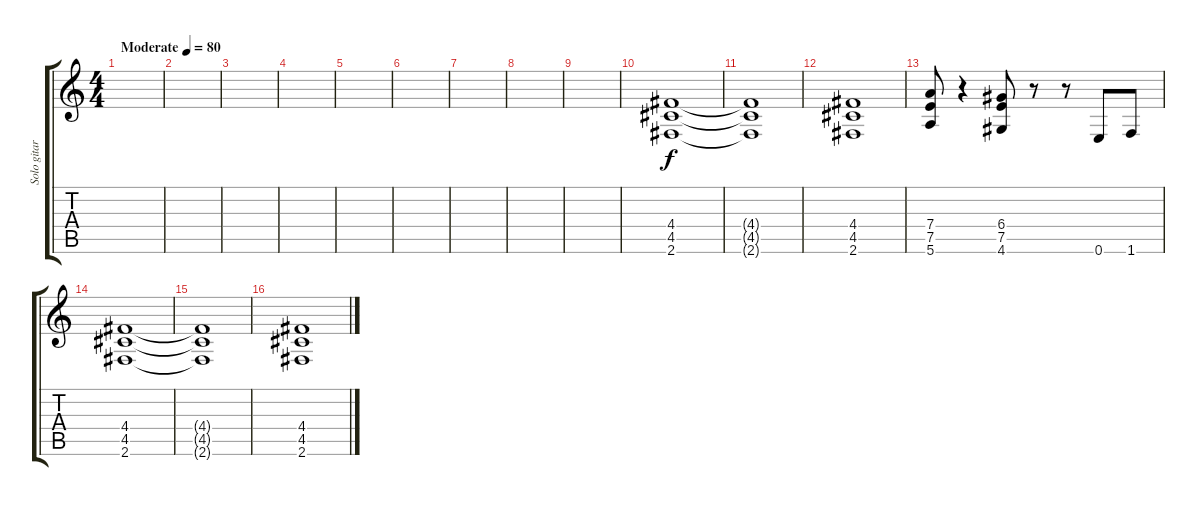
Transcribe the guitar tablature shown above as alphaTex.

\track ("Solo gitara" "Solo gitar") {instrument distortionguitar}
\staff {score tabs}
\tuning (E4 B3 G3 D3 A2 E2) {hide}
\ts (4 4)
\tempo (80 "Moderate")
\clef g2
\ks c
|
|
|
|
|
|
|
|
|
(4.4 4.5 2.6).1 |
(4.4{t} 4.5{t} 2.6{t}).1 |
(4.4 4.5 2.6).1 |
(7.4 7.5 5.6).8 r.4 (6.4 7.5 4.6).8 r.8 r.8 0.6.8 1.6.8 |
(4.4 4.5 2.6).1 |
(4.4{t} 4.5{t} 2.6{t}).1 |
(4.4 4.5 2.6).1
